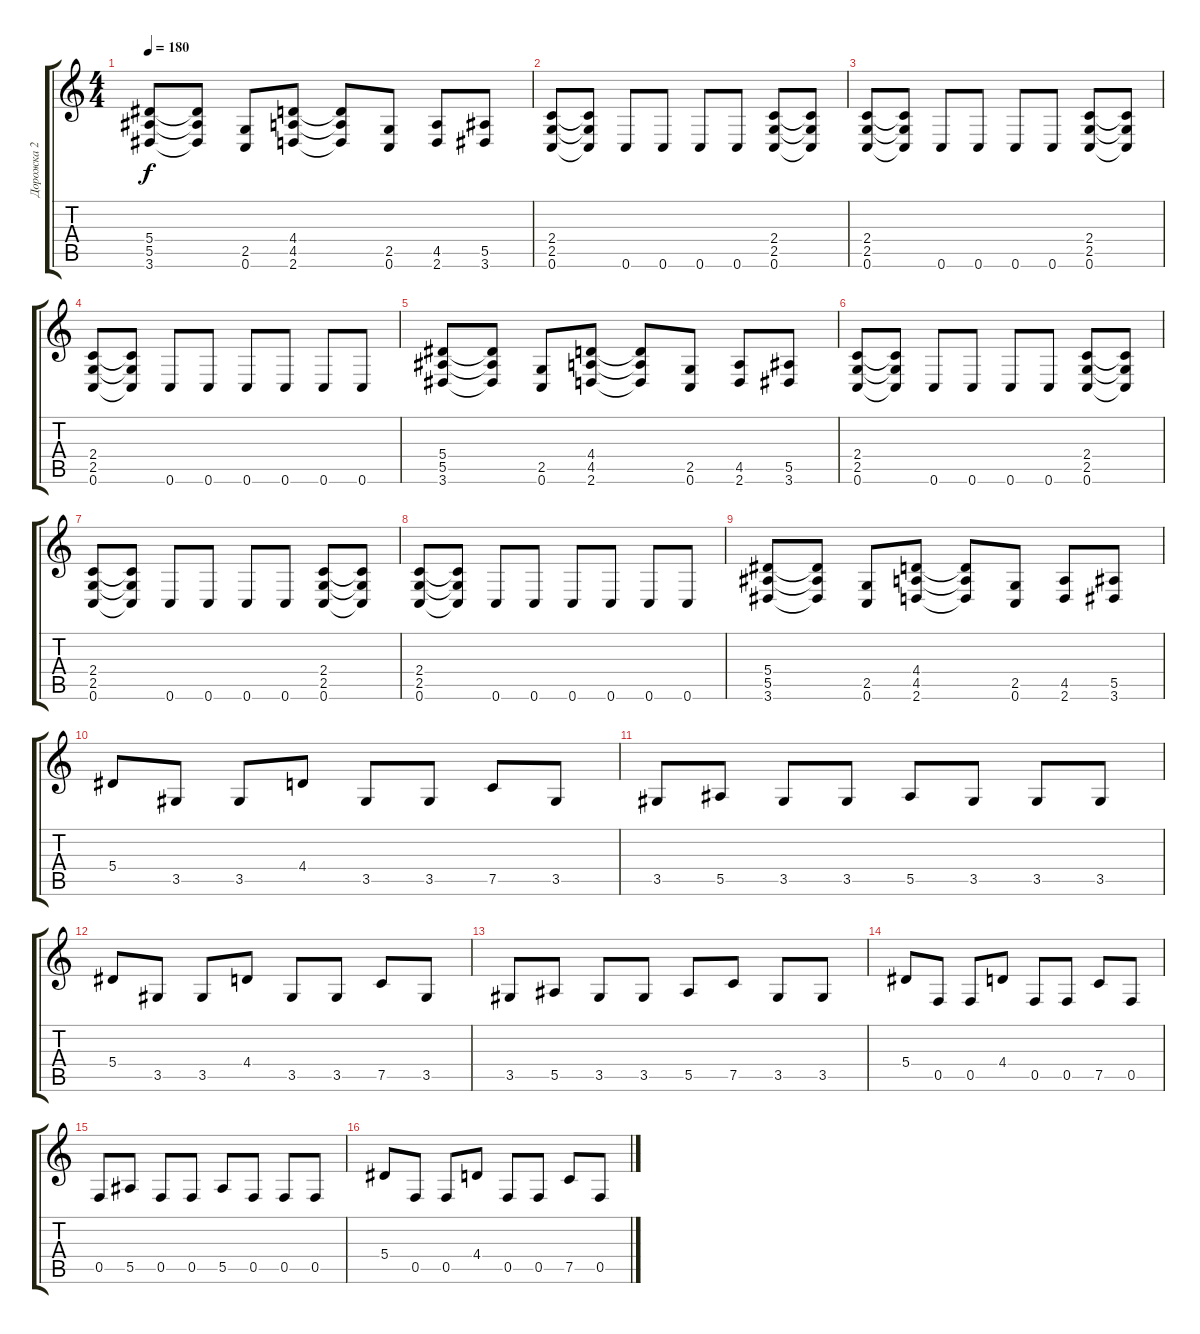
\track ("Дорожка 2" "Дорожка 2") {instrument distortionguitar}
\staff {score tabs}
\tuning (C4 G3 Eb3 Bb2 F2 C2) {hide}
\ts (4 4)
\tempo 180
\clef g2
\ks c
(5.4 5.5 3.6).8{dy f} (5.4{t} 5.5{t} 3.6{t}).8 (2.5 0.6).8 (4.4 4.5 2.6).8 (4.4{t} 4.5{t} 2.6{t}).8 (2.5 0.6).8 (4.5 2.6).8 (5.5 3.6).8 |
(2.4 2.5 0.6).8 (2.4{t} 2.5{t} 0.6{t}).8 0.6.8 0.6.8 0.6.8 0.6.8 (2.4 2.5 0.6).8 (2.4{t} 2.5{t} 0.6{t}).8 |
(2.4 2.5 0.6).8 (2.4{t} 2.5{t} 0.6{t}).8 0.6.8 0.6.8 0.6.8 0.6.8 (2.4 2.5 0.6).8 (2.4{t} 2.5{t} 0.6{t}).8 |
(2.4 2.5 0.6).8 (2.4{t} 2.5{t} 0.6{t}).8 0.6.8 0.6.8 0.6.8 0.6.8 0.6.8 0.6.8 |
(5.4 5.5 3.6).8 (5.4{t} 5.5{t} 3.6{t}).8 (2.5 0.6).8 (4.4 4.5 2.6).8 (4.4{t} 4.5{t} 2.6{t}).8 (2.5 0.6).8 (4.5 2.6).8 (5.5 3.6).8 |
(2.4 2.5 0.6).8 (2.4{t} 2.5{t} 0.6{t}).8 0.6.8 0.6.8 0.6.8 0.6.8 (2.4 2.5 0.6).8 (2.4{t} 2.5{t} 0.6{t}).8 |
(2.4 2.5 0.6).8 (2.4{t} 2.5{t} 0.6{t}).8 0.6.8 0.6.8 0.6.8 0.6.8 (2.4 2.5 0.6).8 (2.4{t} 2.5{t} 0.6{t}).8 |
(2.4 2.5 0.6).8 (2.4{t} 2.5{t} 0.6{t}).8 0.6.8 0.6.8 0.6.8 0.6.8 0.6.8 0.6.8 |
(5.4 5.5 3.6).8 (5.4{t} 5.5{t} 3.6{t}).8 (2.5 0.6).8 (4.4 4.5 2.6).8 (4.4{t} 4.5{t} 2.6{t}).8 (2.5 0.6).8 (4.5 2.6).8 (5.5 3.6).8 |
5.4.8 3.5.8 3.5.8 4.4.8 3.5.8 3.5.8 7.5.8 3.5.8 |
3.5.8 5.5.8 3.5.8 3.5.8 5.5.8 3.5.8 3.5.8 3.5.8 |
5.4.8 3.5.8 3.5.8 4.4.8 3.5.8 3.5.8 7.5.8 3.5.8 |
3.5.8 5.5.8 3.5.8 3.5.8 5.5.8 7.5.8 3.5.8 3.5.8 |
5.4.8 0.5.8 0.5.8 4.4.8 0.5.8 0.5.8 7.5.8 0.5.8 |
0.5.8 5.5.8 0.5.8 0.5.8 5.5.8 0.5.8 0.5.8 0.5.8 |
5.4.8 0.5.8 0.5.8 4.4.8 0.5.8 0.5.8 7.5.8 0.5.8
